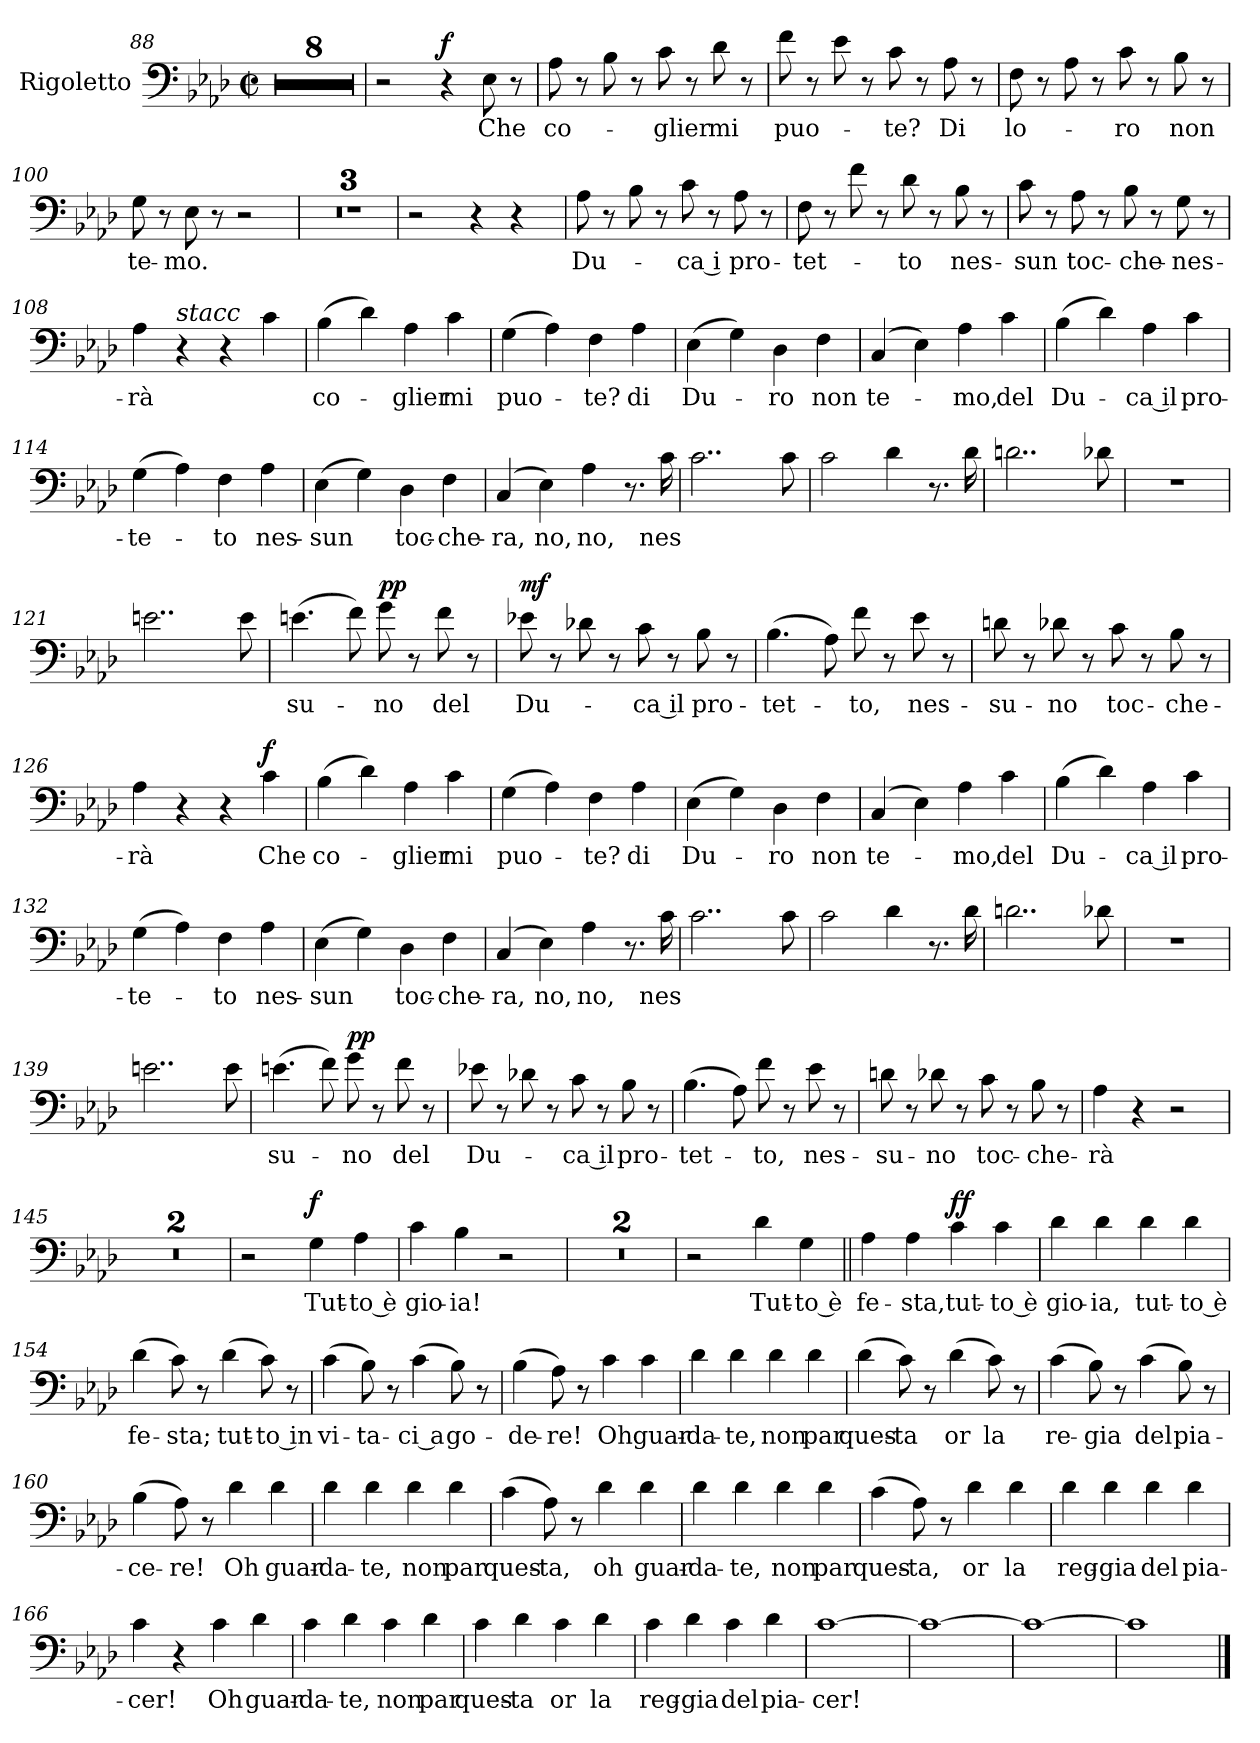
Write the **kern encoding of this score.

**kern	**text	**dynam
*part1	*part1	*part1
*staff1	*staff1	*staff1
*I"Rigoletto	*	*
*I'Rig.	*	*
*clefF4	*	*
*k[b-e-a-d-]	*	*
*M2/2	*	*
*met(c|)	*	*
=88	=88	=88
1r	.	.
=89	=89	=89
1r	.	.
!!LO:PB:g=z
=90	=90	=90
1r	.	.
=91	=91	=91
1r	.	.
=92	=92	=92
1r	.	.
!!LO:PB:g=z
=93	=93	=93
1r	.	.
=94	=94	=94
1r	.	.
=95	=95	=95
1r	.	.
!!LO:LB:g=z
=96	=96	=96
2r	.	.
!	!	!LO:DY:a
4r	.	f
8E-\	Che	.
8r	.	.
=97	=97	=97
8A-\	co-	.
8r	.	.
8B-\	.	.
8r	.	.
8c\	-glier	.
8r	.	.
8d-\	mi	.
8r	.	.
=98	=98	=98
8f\	puo-	.
8r	.	.
8e-\	.	.
8r	.	.
8c\	-te?	.
8r	.	.
8A-\	Di	.
8r	.	.
!!LO:PB:g=z
=99	=99	=99
8F\	lo-	.
8r	.	.
8A-\	.	.
8r	.	.
8c\	-ro	.
8r	.	.
8B-\	non	.
8r	.	.
=100	=100	=100
8G\	te-	.
8r	.	.
8E-\	-mo.	.
8r	.	.
2r	.	.
=101	=101	=101
1r	.	.
!!LO:PB:g=z
=102	=102	=102
1r	.	.
=103	=103	=103
1r	.	.
=104	=104	=104
2r	.	.
4r	.	.
4r	.	.
=105	=105	=105
8A-\	Du-	.
8r	.	.
8B-\	.	.
8r	.	.
8c\	-ca i	.
8r	.	.
8A-\	pro-	.
8r	.	.
!!LO:PB:g=z
=106	=106	=106
8F\	-tet-	.
8r	.	.
8f\	.	.
8r	.	.
8d-\	-to	.
8r	.	.
8B-\	nes-	.
8r	.	.
=107	=107	=107
8c\	-sun	.
8r	.	.
8A-\	toc-	.
8r	.	.
8B-\	-che-	.
8r	.	.
8G\	-nes-	.
8r	.	.
=108	=108	=108
4A-\	-rà	.
!LO:TX:a:i:t=stacc	!	!
4r	.	.
4r	.	.
4c\	.	.
!!LO:PB:g=z
=109	=109	=109
(4B-\	co-	.
4d-\)	.	.
4A-\	-glier	.
4c\	mi	.
=110	=110	=110
(4G\	puo-	.
4A-\)	.	.
4F\	-te?	.
4A-\	di	.
=111	=111	=111
(4E-\	Du-	.
4G\)	.	.
4D-\	-ro	.
4F\	non	.
!!LO:PB:g=z
=112	=112	=112
(4C/	te-	.
4E-\)	.	.
4A-\	-mo,	.
4c\	del	.
=113	=113	=113
(4B-\	Du-	.
4d-\)	.	.
4A-\	-ca il	.
4c\	pro-	.
=114	=114	=114
(4G\	-te-	.
4A-\)	.	.
4F\	-to	.
4A-\	nes-	.
!!LO:PB:g=z
=115	=115	=115
(4E-\	-sun	.
4G\)	.	.
4D-\	toc-	.
4F\	-che-	.
=116	=116	=116
(4C/	-ra,	.
4E-\)	no,	.
4A-\	no,	.
8.r	.	.
16c\	nes	.
=117	=117	=117
2..c\	.	.
8c\	.	.
!!LO:PB:g=z
=118	=118	=118
2c\	.	.
4d-\	.	.
8.r	.	.
16d-\	.	.
=119	=119	=119
2..dn\	.	.
8d-X\	.	.
=120	=120	=120
1r	.	.
!!LO:PB:g=z
=121	=121	=121
2..en\	.	.
8e\	.	.
=122	=122	=122
(4.en\	su-	.
8f\)	.	.
!	!	!LO:DY:a
8g\	-no	pp
8r	.	.
8f\	del	.
8r	.	.
=123	=123	=123
!	!	!LO:DY:a
8e-X\	Du-	mf
8r	.	.
8d-X\	.	.
8r	.	.
8c\	-ca il	.
8r	.	.
8B-\	pro-	.
8r	.	.
!!LO:PB:g=z
=124	=124	=124
(4.B-\	-tet-	.
8A-\)	.	.
8f\	-to,	.
8r	.	.
8e-\	nes-	.
8r	.	.
=125	=125	=125
8dn\	-su-	.
8r	.	.
8d-X\	-no	.
8r	.	.
8c\	toc-	.
8r	.	.
8B-\	-che-	.
8r	.	.
=126	=126	=126
4A-\	-rà	.
4r	.	.
4r	.	.
!	!	!LO:DY:a
4c\	Che	f
!!LO:PB:g=z
=127	=127	=127
(4B-\	co-	.
4d-\)	.	.
4A-\	-glier	.
4c\	mi	.
=128	=128	=128
(4G\	puo-	.
4A-\)	.	.
4F\	-te?	.
4A-\	di	.
=129	=129	=129
(4E-\	Du-	.
4G\)	.	.
4D-\	-ro	.
4F\	non	.
!!LO:PB:g=z
=130	=130	=130
(4C/	te-	.
4E-\)	.	.
4A-\	-mo,	.
4c\	del	.
=131	=131	=131
(4B-\	Du-	.
4d-\)	.	.
4A-\	-ca il	.
4c\	pro-	.
=132	=132	=132
(4G\	-te-	.
4A-\)	.	.
4F\	-to	.
4A-\	nes-	.
!!LO:PB:g=z
=133	=133	=133
(4E-\	-sun	.
4G\)	.	.
4D-\	toc-	.
4F\	-che-	.
=134	=134	=134
(4C/	-ra,	.
4E-\)	no,	.
4A-\	no,	.
8.r	.	.
16c\	nes	.
=135	=135	=135
2..c\	.	.
8c\	.	.
!!LO:PB:g=z
=136	=136	=136
2c\	.	.
4d-\	.	.
8.r	.	.
16d-\	.	.
=137	=137	=137
2..dn\	.	.
8d-X\	.	.
=138	=138	=138
1r	.	.
=139	=139	=139
2..en\	.	.
8e\	.	.
!!LO:PB:g=z
=140	=140	=140
(4.en\	su-	.
8f\)	.	.
!	!	!LO:DY:a
8g\	-no	pp
8r	.	.
8f\	del	.
8r	.	.
=141	=141	=141
8e-X\	Du-	.
8r	.	.
8d-X\	.	.
8r	.	.
8c\	-ca il	.
8r	.	.
8B-\	pro-	.
8r	.	.
=142	=142	=142
(4.B-\	-tet-	.
8A-\)	.	.
8f\	-to,	.
8r	.	.
8e-\	nes-	.
8r	.	.
!!LO:PB:g=z
=143	=143	=143
8dn\	-su-	.
8r	.	.
8d-X\	-no	.
8r	.	.
8c\	toc-	.
8r	.	.
8B-\	-che-	.
8r	.	.
=144	=144	=144
4A-\	-rà	.
4r	.	.
2r	.	.
=145	=145	=145
1r	.	.
=146	=146	=146
1r	.	.
=147	=147	=147
2r	.	.
!	!	!LO:DY:a
4G\	Tut-	f
4A-\	-to è	.
!!LO:PB:g=z
=148	=148	=148
4c\	gio-	.
4B-\	-ia!	.
2r	.	.
=149	=149	=149
1r	.	.
=150	=150	=150
1r	.	.
=151	=151	=151
2r	.	.
4d-\	Tut-	.
4G\	-to è	.
=152||	=152||	=152||
4A-\	fe-	.
4A-\	-sta,	.
!	!	!LO:DY:a
4c\	tut-	ff
4c\	-to è	.
!!LO:PB:g=z
=153	=153	=153
4d-\	gio-	.
4d-\	-ia,	.
4d-\	tut-	.
4d-\	-to è	.
=154	=154	=154
(4d-\	fe-	.
8c\)	-sta;	.
8r	.	.
(4d-\	tut-	.
8c\)	-to in	.
8r	.	.
=155	=155	=155
(4c\	vi-	.
8B-\)	-ta-	.
8r	.	.
(4c\	-ci a	.
8B-\)	go-	.
8r	.	.
=156	=156	=156
(4B-\	-de-	.
8A-\)	-re!	.
8r	.	.
4c\	Oh	.
4c\	guar-	.
!!LO:PB:g=z
=157	=157	=157
4d-\	-da-	.
4d-\	-te,	.
4d-\	non	.
4d-\	par	.
=158	=158	=158
(4d-\	ques-	.
8c\)	-ta	.
8r	.	.
(4d-\	or	.
8c\)	la	.
8r	.	.
=159	=159	=159
(4c\	re-	.
8B-\)	-gia	.
8r	.	.
(4c\	del	.
8B-\)	pia-	.
8r	.	.
=160	=160	=160
(4B-\	-ce-	.
8A-\)	-re!	.
8r	.	.
4d-\	Oh	.
4d-\	guar-	.
!!LO:PB:g=z
=161	=161	=161
4d-\	-da-	.
4d-\	-te,	.
4d-\	non	.
4d-\	par	.
=162	=162	=162
(4c\	ques-	.
8A-\)	-ta,	.
8r	.	.
4d-\	oh	.
4d-\	guar-	.
=163	=163	=163
4d-\	-da-	.
4d-\	-te,	.
4d-\	non	.
4d-\	par	.
=164	=164	=164
(4c\	ques-	.
8A-\)	-ta,	.
8r	.	.
4d-\	or	.
4d-\	la	.
=165	=165	=165
4d-\	reg-	.
4d-\	-gia	.
4d-\	del	.
4d-\	pia-	.
!!LO:PB:g=z
=166	=166	=166
4c\	-cer!	.
4r	.	.
4c\	Oh	.
4d-\	guar-	.
=167	=167	=167
4c\	-da-	.
4d-\	-te,	.
4c\	non	.
4d-\	par	.
=168	=168	=168
4c\	-ques-	.
4d-\	-ta	.
4c\	or	.
4d-\	la	.
=169	=169	=169
4c\	reg-	.
4d-\	-gia	.
4c\	del	.
4d-\	pia-	.
=170	=170	=170
[1c	-cer!	.
!!LO:PB:g=z
=171	=171	=171
1c_	.	.
=172	=172	=172
1c_	.	.
=173	=173	=173
1c]	.	.
==	==	==
*-	*-	*-
